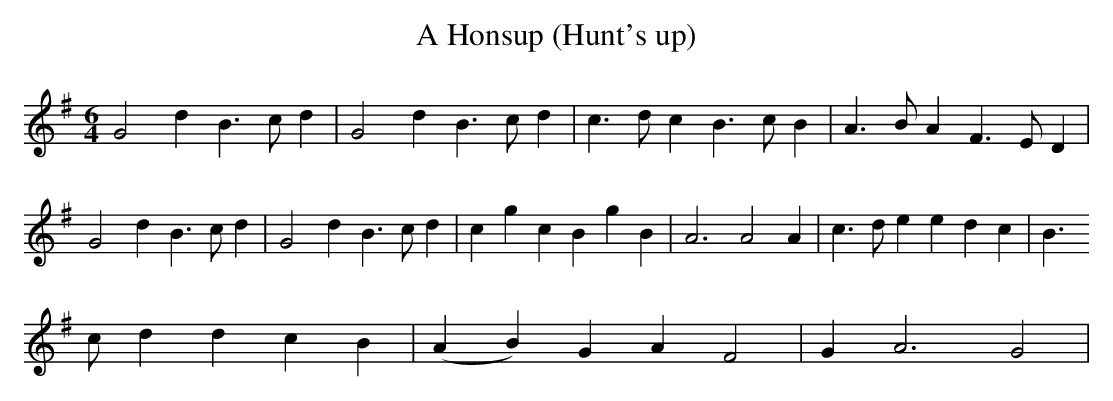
X:1
T:A Honsup (Hunt's up)
M:6/4
L:1/4
K:G major
G2dB>cd|G2dB>cd|c>dcB>cB|A>BAF>ED|G2dB>cd|G2dB>cd|cgcBgB|A3A2A|c>deedc|B
>cddcB|(AB)GAF2|GA3G2|
